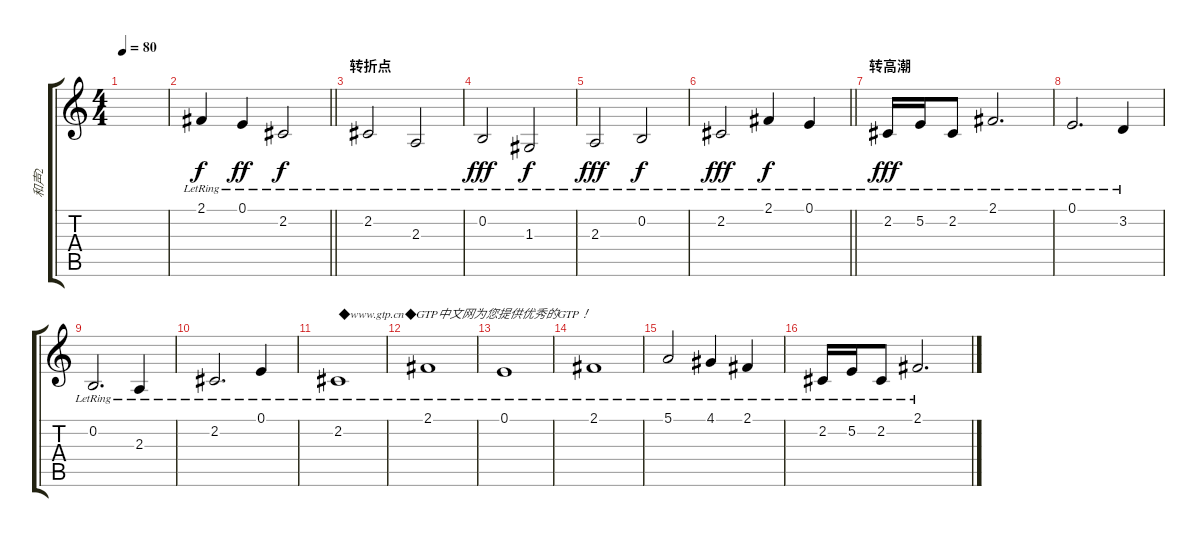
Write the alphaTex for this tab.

\track ("和声2" "和声2") {instrument vibraphone}
\staff {score tabs}
\tuning (E4 B3 G3 D3 A2 E2) {hide}
\ts (4 4)
\tempo 80
\clef g2
\ks c
|
\barLineRight lightlight
2.1{lr}.4 0.1{lr}.4{dy ff} 2.2{lr}.2{dy f} |
\section ("" "转折点")
2.2{lr}.2 2.3{lr}.2 |
0.2{lr}.2{dy fff} 1.3{lr}.2{dy f} |
2.3{lr}.2{dy fff} 0.2{lr}.2{dy f} |
\barLineRight lightlight
2.2{lr}.2{dy fff} 2.1{lr}.4{dy f} 0.1{lr}.4 |
\section ("" "转高潮")
2.2{lr}.16{dy fff} 5.2{lr}.16 2.2{lr}.8 2.1{lr}.2{d} |
0.1{lr}.2{d} 3.2{lr}.4 |
0.2{lr}.2{d} 2.3{lr}.4 |
2.2{lr}.2{d} 0.1{lr}.4 |
2.2{lr}.1{txt "◆www.gtp.cn◆GTP中文网为您提供优秀的GTP！"} |
2.1{lr}.1 |
0.1{lr}.1 |
2.1{lr}.1 |
5.1{lr}.2 4.1{lr}.4 2.1{lr}.4 |
2.2{lr}.16 5.2{lr}.16 2.2{lr}.8 2.1{lr}.2{d}
